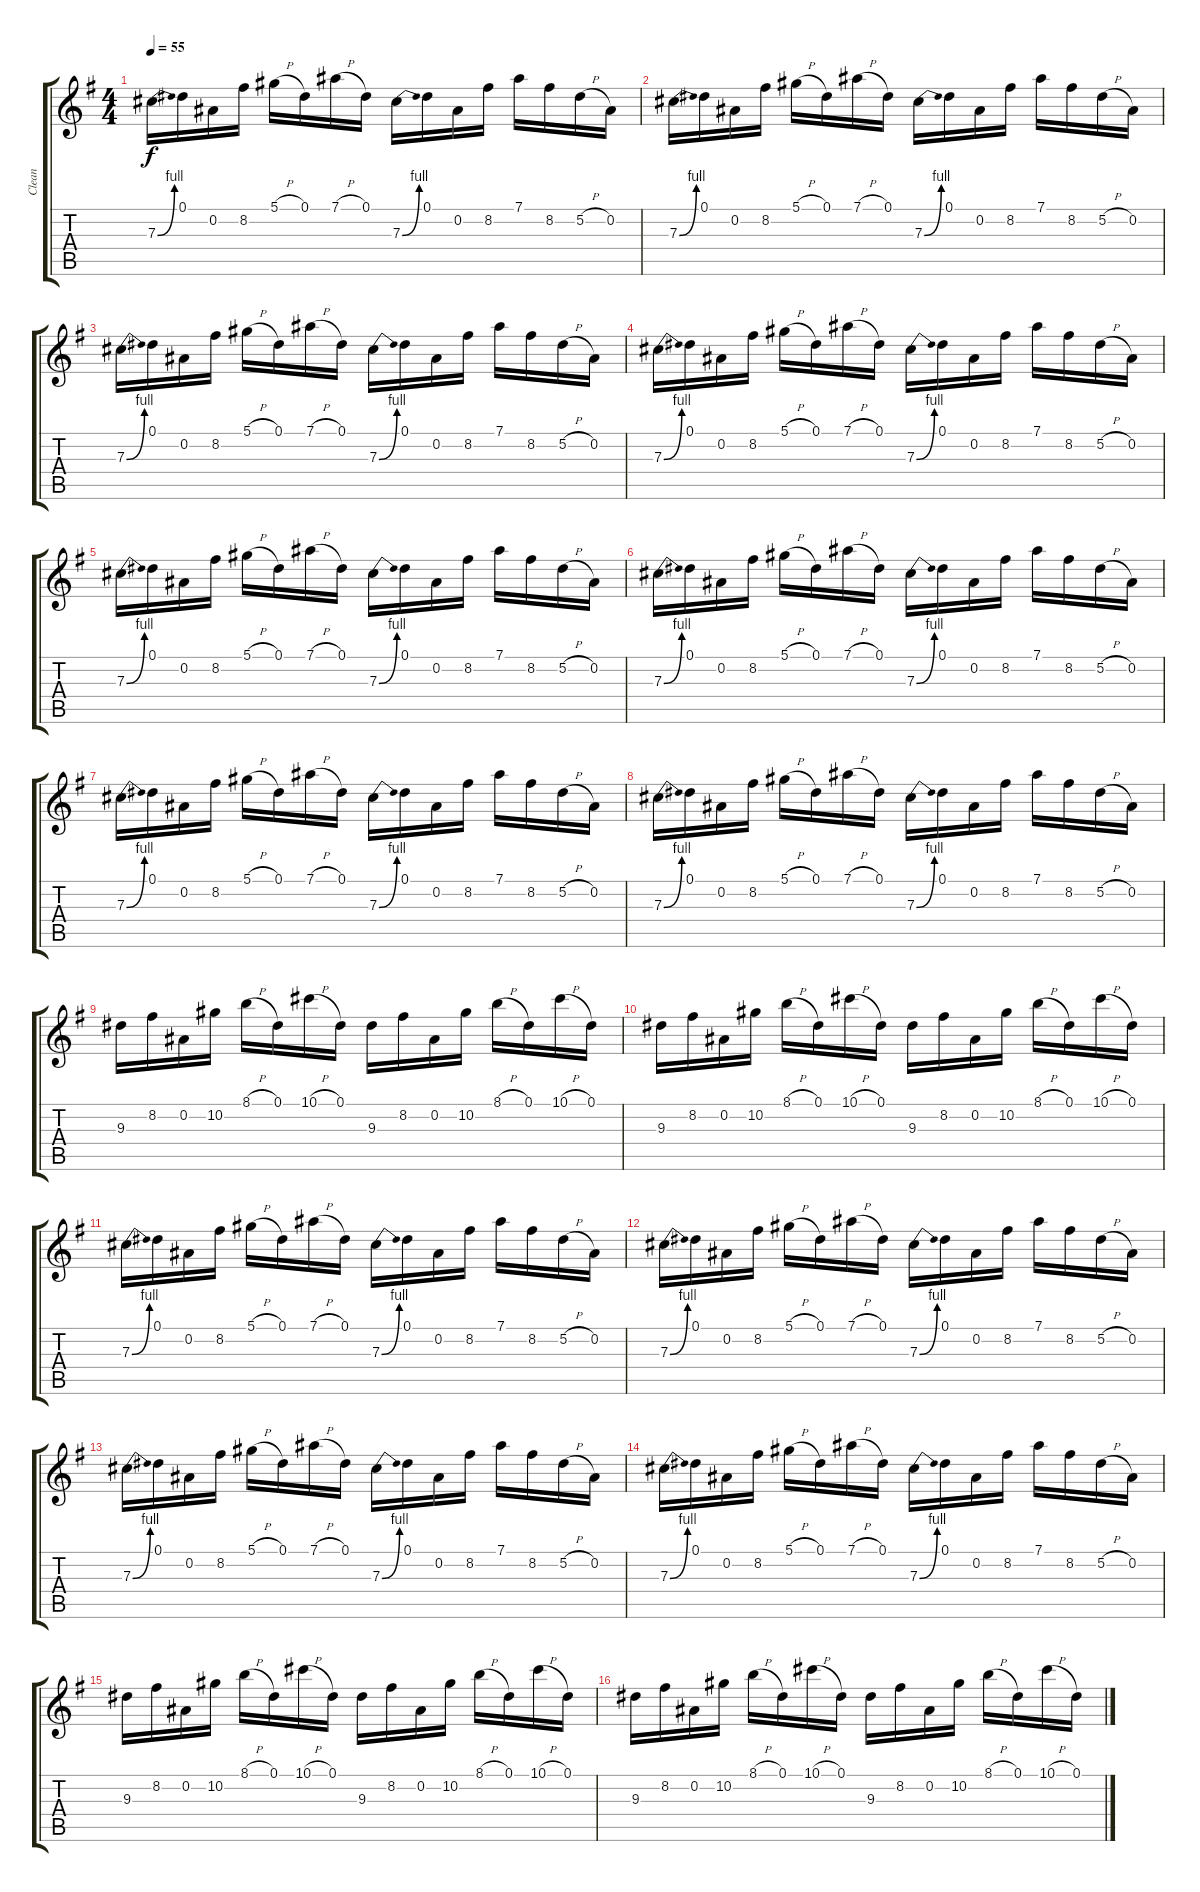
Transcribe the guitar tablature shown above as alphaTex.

\track ("Clean" "Clean") {instrument electricguitarclean}
\staff {score tabs}
\tuning (Eb4 Bb3 Gb3 Db3 Ab2 Eb2) {hide}
\ts (4 4)
\tempo 55
\clef g2
\ks g
7.3{be (bend 0 0 60 4)}.16{dy f instrument electricguitarclean} 0.1.16 0.2.16 8.2.16 5.1{h}.16 0.1.16 7.1{h}.16 0.1.16 7.3{be (bend 0 0 60 4)}.16 0.1.16 0.2.16 8.2.16 7.1.16 8.2.16 5.2{h}.16 0.2.16 |
7.3{be (bend 0 0 60 4)}.16 0.1.16 0.2.16 8.2.16 5.1{h}.16 0.1.16 7.1{h}.16 0.1.16 7.3{be (bend 0 0 60 4)}.16 0.1.16 0.2.16 8.2.16 7.1.16 8.2.16 5.2{h}.16 0.2.16 |
7.3{be (bend 0 0 60 4)}.16 0.1.16 0.2.16 8.2.16 5.1{h}.16 0.1.16 7.1{h}.16 0.1.16 7.3{be (bend 0 0 60 4)}.16 0.1.16 0.2.16 8.2.16 7.1.16 8.2.16 5.2{h}.16 0.2.16 |
7.3{be (bend 0 0 60 4)}.16 0.1.16 0.2.16 8.2.16 5.1{h}.16 0.1.16 7.1{h}.16 0.1.16 7.3{be (bend 0 0 60 4)}.16 0.1.16 0.2.16 8.2.16 7.1.16 8.2.16 5.2{h}.16 0.2.16 |
7.3{be (bend 0 0 60 4)}.16 0.1.16 0.2.16 8.2.16 5.1{h}.16 0.1.16 7.1{h}.16 0.1.16 7.3{be (bend 0 0 60 4)}.16 0.1.16 0.2.16 8.2.16 7.1.16 8.2.16 5.2{h}.16 0.2.16 |
7.3{be (bend 0 0 60 4)}.16 0.1.16 0.2.16 8.2.16 5.1{h}.16 0.1.16 7.1{h}.16 0.1.16 7.3{be (bend 0 0 60 4)}.16 0.1.16 0.2.16 8.2.16 7.1.16 8.2.16 5.2{h}.16 0.2.16 |
7.3{be (bend 0 0 60 4)}.16 0.1.16 0.2.16 8.2.16 5.1{h}.16 0.1.16 7.1{h}.16 0.1.16 7.3{be (bend 0 0 60 4)}.16 0.1.16 0.2.16 8.2.16 7.1.16 8.2.16 5.2{h}.16 0.2.16 |
7.3{be (bend 0 0 60 4)}.16 0.1.16 0.2.16 8.2.16 5.1{h}.16 0.1.16 7.1{h}.16 0.1.16 7.3{be (bend 0 0 60 4)}.16 0.1.16 0.2.16 8.2.16 7.1.16 8.2.16 5.2{h}.16 0.2.16 |
9.3.16 8.2.16 0.2.16 10.2.16 8.1{h}.16 0.1.16 10.1{h}.16 0.1.16 9.3.16 8.2.16 0.2.16 10.2.16 8.1{h}.16 0.1.16 10.1{h}.16 0.1.16 |
9.3.16 8.2.16 0.2.16 10.2.16 8.1{h}.16 0.1.16 10.1{h}.16 0.1.16 9.3.16 8.2.16 0.2.16 10.2.16 8.1{h}.16 0.1.16 10.1{h}.16 0.1.16 |
7.3{be (bend 0 0 60 4)}.16 0.1.16 0.2.16 8.2.16 5.1{h}.16 0.1.16 7.1{h}.16 0.1.16 7.3{be (bend 0 0 60 4)}.16 0.1.16 0.2.16 8.2.16 7.1.16 8.2.16 5.2{h}.16 0.2.16 |
7.3{be (bend 0 0 60 4)}.16 0.1.16 0.2.16 8.2.16 5.1{h}.16 0.1.16 7.1{h}.16 0.1.16 7.3{be (bend 0 0 60 4)}.16 0.1.16 0.2.16 8.2.16 7.1.16 8.2.16 5.2{h}.16 0.2.16 |
7.3{be (bend 0 0 60 4)}.16 0.1.16 0.2.16 8.2.16 5.1{h}.16 0.1.16 7.1{h}.16 0.1.16 7.3{be (bend 0 0 60 4)}.16 0.1.16 0.2.16 8.2.16 7.1.16 8.2.16 5.2{h}.16 0.2.16 |
7.3{be (bend 0 0 60 4)}.16 0.1.16 0.2.16 8.2.16 5.1{h}.16 0.1.16 7.1{h}.16 0.1.16 7.3{be (bend 0 0 60 4)}.16 0.1.16 0.2.16 8.2.16 7.1.16 8.2.16 5.2{h}.16 0.2.16 |
9.3.16 8.2.16 0.2.16 10.2.16 8.1{h}.16 0.1.16 10.1{h}.16 0.1.16 9.3.16 8.2.16 0.2.16 10.2.16 8.1{h}.16 0.1.16 10.1{h}.16 0.1.16 |
9.3.16 8.2.16 0.2.16 10.2.16 8.1{h}.16 0.1.16 10.1{h}.16 0.1.16 9.3.16 8.2.16 0.2.16 10.2.16 8.1{h}.16 0.1.16 10.1{h}.16 0.1.16
